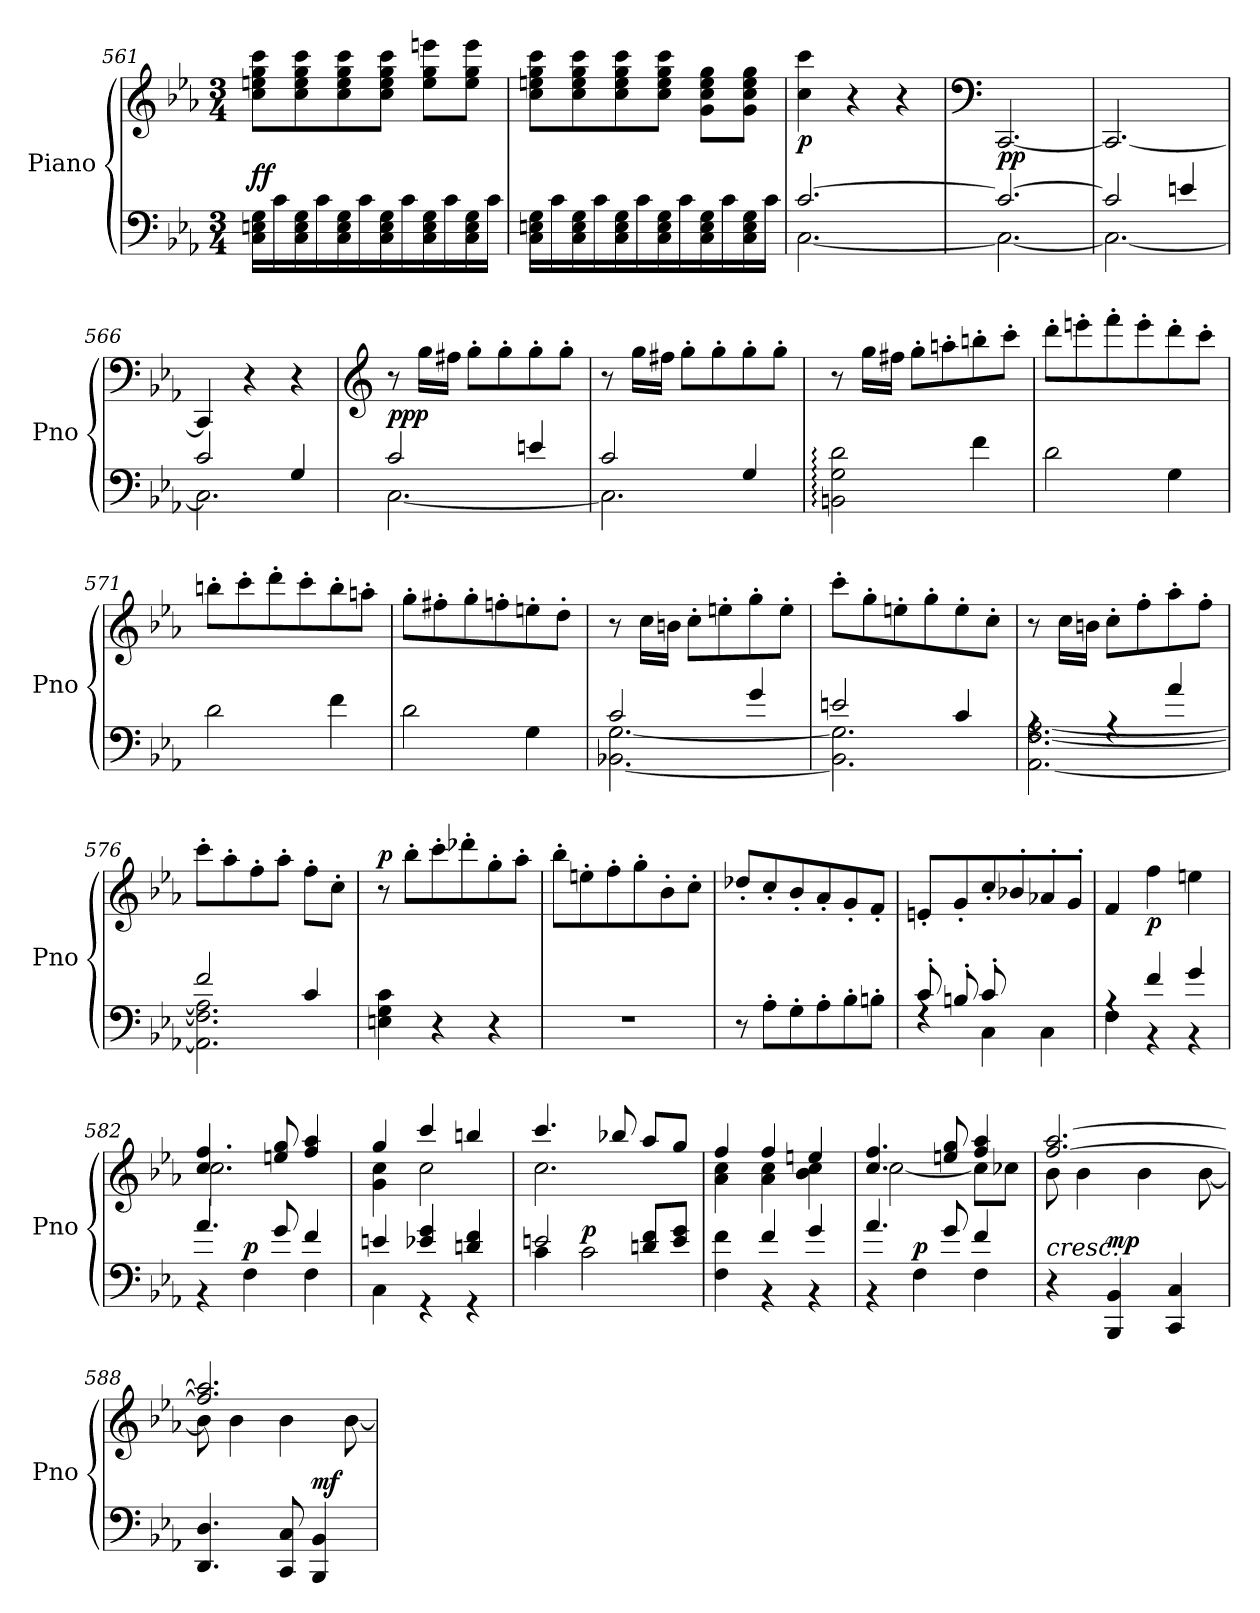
**kern	**kern	**dynam
*part1	*part1	*part1
*staff2	*staff1	*staff1/2
*I"Piano	*	*
*I'Pno	*	*
*clefF4	*clefG2	*
*k[b-e-a-]	*k[b-e-a-]	*
*M3/4	*M3/4	*
=561	=561	=561
!	!	!LO:DY:a=2
16C!\ 16En!\ 16G!\LL	8cc\ 8een\ 8gg\ 8ccc\L	ff
16c!\	.	.
16C!\ 16E!\ 16G!\	8cc\ 8ee\ 8gg\ 8ccc\	.
16c!\	.	.
16C!\ 16E!\ 16G!\	8cc\ 8ee\ 8gg\ 8ccc\	.
16c!\	.	.
16C!\ 16E!\ 16G!\	8cc\ 8ee\ 8gg\ 8ccc\J	.
16c!\	.	.
16C!\ 16E!\ 16G!\	8ee\ 8gg\ 8eeen\L	.
16c!\	.	.
16C!\ 16E!\ 16G!\	8ee\ 8gg\ 8eee\J	.
16c!\JJ	.	.
=562	=562	=562
16C!\ 16En!\ 16G!\LL	8cc\ 8een\ 8gg\ 8ccc\L	.
16c!\	.	.
16C!\ 16E!\ 16G!\	8cc\ 8ee\ 8gg\ 8ccc\	.
16c!\	.	.
16C!\ 16E!\ 16G!\	8cc\ 8ee\ 8gg\ 8ccc\	.
16c!\	.	.
16C!\ 16E!\ 16G!\	8cc\ 8ee\ 8gg\ 8ccc\J	.
16c!\	.	.
16C!\ 16E!\ 16G!\	8g\ 8cc\ 8ee\ 8gg\L	.
16c!\	.	.
16C!\ 16E!\ 16G!\	8g\ 8cc\ 8ee\ 8gg\J	.
16c!\JJ	.	.
=563	=563	=563
*^	*	*
!	!	!	!LO:DY:b
[2.c/	[2.C\	4cc\ 4ccc\	p
.	.	4r	.
.	.	4r	.
!!LO:LB:g=z
=564	=564	=564	=564
*	*	*clefF4	*
!	!	!	!LO:DY:b
2.c/_	2.C\_	[2.CC/	pp
=565	=565	=565	=565
2c/]	2.C\_	2.CC/_	.
4en/	.	.	.
=566	=566	=566	=566
2c/	2.C\]	4CC/]	.
.	.	4r	.
4G/	.	4r	.
=567	=567	=567	=567
*	*	*clefG2	*
!	!	!	!LO:DY:a=2
!	!	!	!LO:DY:n=1:a
2c/	[2.C\	8r	p pp
.	.	16gg\LL	.
.	.	16ff#X\JJ	.
.	.	8gg'\L	.
.	.	8gg'\	.
4en/	.	8gg'\	.
.	.	8gg'\J	.
=568	=568	=568	=568
2c/	2.C\]	8r	.
.	.	16gg\LL	.
.	.	16ff#X\JJ	.
.	.	8gg'\L	.
.	.	8gg'\	.
4G/	.	8gg'\	.
.	.	8gg'\J	.
*v	*v	*	*
=569	=569	=569
2BBn\: 2G\: 2d\:	8r	.
.	16gg\LL	.
.	16ff#X\JJ	.
.	8gg'\L	.
.	8aan'\	.
4f\	8bbn'\	.
.	8ccc'\J	.
!!LO:LB:g=z
=570	=570	=570
2d\	8ddd'\L	.
.	8eeen'\	.
.	8fff'\	.
.	8eee'\	.
4G\	8ddd'\	.
.	8ccc'\J	.
=571	=571	=571
2d\	8bbn'\L	.
.	8ccc'\	.
.	8ddd'\	.
.	8ccc'\	.
4f\	8bb'\	.
.	8aan'\J	.
=572	=572	=572
2d\	8gg'\L	.
.	8ff#X'\	.
.	8gg'\	.
.	8ffn'\	.
4G\	8een'\	.
.	8dd'\J	.
=573	=573	=573
*^	*	*
2c/	[2.BB-X\ [2.G\	8r	.
.	.	16cc\LL	.
.	.	16bn\JJ	.
.	.	8cc'\L	.
.	.	8een'\	.
4g/	.	8gg'\	.
.	.	8ee'\J	.
=574	=574	=574	=574
2en/	2.BB-\] 2.G\]	8ccc'\L	.
.	.	8gg'\	.
.	.	8een'\	.
.	.	8gg'\	.
4c/	.	8ee'\	.
.	.	8cc'\J	.
=575	=575	=575	=575
4rA	[2.AA-\ [2.F\ [2.A-\	8r	.
.	.	16cc\LL	.
.	.	16bn\JJ	.
4rA	.	8cc'\L	.
.	.	8ff'\	.
4a-/	.	8aa-'\	.
.	.	8ff'\J	.
=576	=576	=576	=576
2f/	2.AA-\] 2.F\] 2.A-\]	8ccc'\L	.
.	.	8aa-'\	.
.	.	8ff'\	.
.	.	8aa-'\J	.
4c/	.	8ff'\L	.
.	.	8cc'\J	.
*v	*v	*	*
=577	=577	=577
!	!	!LO:DY:a
4En\ 4G\ 4c\	8r	p
.	8bb-'\L	.
4r	8ccc'\	.
.	8ddd-X'\	.
4r	8gg'\	.
.	8aa-'\J	.
!!LO:PB:g=z
=578	=578	=578
2.r	8bb-'\L	.
.	8een'\	.
.	8ff'\	.
.	8gg'\	.
.	8b-'\	.
.	8cc'\J	.
=579	=579	=579
8r	8dd-X'/L	.
8A-'\L	8cc'/	.
8G'\	8b-'/	.
8A-'\	8a-'/	.
8B-'\	8g'/	.
8Bn'\J	8f'/J	.
=580	=580	=580
*^	*^	*
8c'/L	4rF	8en'/L	4.ryy	.
8Bn'/	.	8g'/	.	.
8c'/	4C\	8cc'/	.	.
4.ryy	.	8b-X'/	8d'\	.
.	4C\	8a-X'/	8e-X'\	.
.	.	8g'/J	8en'\J	.
*	*	*v	*v	*
=581	=581	=581	=581
4rA	4F\	4f/	.
!	!	!	!LO:DY:b
4f/	4r	4ff\	p
4g/	4r	4een\	.
=582	=582	=582	=582
*	*	*^	*
!	!	!	!	!LO:DY:b
!	!	!	!	!LO:DY:n=1:b
4.a-/	4r	4.cc/ 4.ff/	2.cc\	mf sf
!	!	!	!	!LO:DY:n=2:a=2
.	4F\	.	.	p
8g/	.	8een/ 8gg/	.	.
4f/	4F\	4ff/ 4aa-/	.	.
!!LO:LB:g=z	!!
=583	=583	=583	=583	=583
4en/	4C\	4gg/	4g\ 4cc\	.
4e-X/ 4g/	4r	4ccc/	2cc\	.
4dn/ 4f/	4r	4bbn/	.	.
=584	=584	=584	=584	=584
!	!	!	!	!LO:DY:b
!	!	!	!	!LO:DY:n=1:b
2en/	4c\	4.ccc/	2.cc\	mf sf
!	!	!	!	!LO:DY:n=2:a=2
.	2c\	.	.	p
.	.	8bb-X/	.	.
8dn/ 8f/L	.	8aa-/L	.	.
8e/ 8g/J	.	8gg/J	.	.
=585	=585	=585	=585	=585
4rAyy	4F\ 4f\	4ff/	4a-\ 4cc\	.
4f/	4r	4ff/	4a-\ 4cc\	.
4g/	4r	4een/	4b-\ 4cc\	.
=586	=586	=586	=586	=586
!	!	!	!	!LO:DY:b
!	!	!	!	!LO:DY:n=1:b
4.a-/	4r	4.cc/ 4.ff/	[2cc\	mf sf
!	!	!	!	!LO:DY:n=2:a=2
.	4F\	.	.	p
8g/	.	8een/ 8gg/	.	.
4f/	4F\	4ff/ 4aa-/	8cc\L]	.
.	.	.	8cc-X\J	.
*v	*v	*	*	*
=587	=587	=587	=587
!LO:TX:a:i:t=cresc.	!	!	!
4r	[2.ff/ [2.aa-/	8b-\	.
.	.	4b-\	.
!	!	!	!LO:DY:a=2
4BBB-/ 4BB-/	.	.	mp
.	.	4b-\	.
4CC/ 4C/	.	.	.
.	.	[8b-\	.
=588	=588	=588	=588
4.DD/ 4.D/	2.ff/] 2.aa-/]	8b-\]	.
.	.	4b-\	.
8CC/ 8C/	.	4b-\	.
!	!	!	!LO:DY:a=2
4BBB-/ 4BB-/	.	.	mf
.	.	[8b-\	.
*	*v	*v	*
=	=	=
*-	*-	*-
